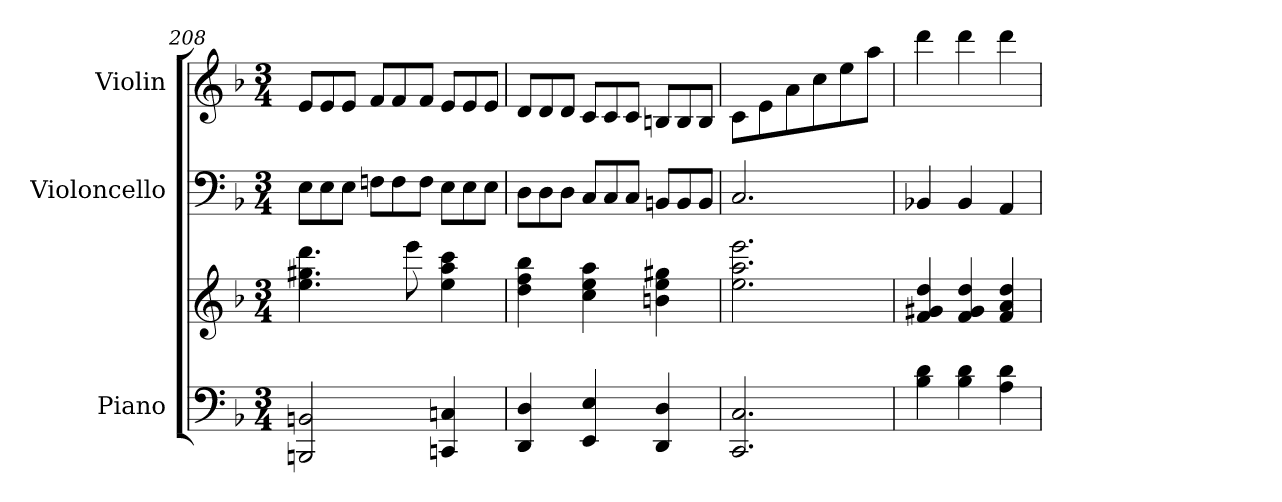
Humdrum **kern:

**kern	**kern	**kern	**kern
*part3	*part3	*part2	*part1
*staff4	*staff3	*staff2	*staff1
*I"Piano	*	*I"Violoncello	*I"Violin
*I'Pno	*	*I'Vc	*I'Vln
*clefF4	*clefG2	*clefF4	*clefG2
*k[b-]	*k[b-]	*k[b-]	*k[b-]
*M3/4	*M3/4	*M3/4	*M3/4
*	*	*Xtuplet	*Xtuplet
=208	=208	=208	=208
2BBBn/ 2BBn/	4.ee\ 4.gg#X\ 4.ddd\	12E\L	12e/L
.	.	12E\	12e/
.	.	12E\J	12e/J
.	.	12Fn\L	12f/L
.	.	12F\	12f/
.	8eee\	.	.
.	.	12F\J	12f/J
4CCn/ 4Cn/	4ee\ 4aa\ 4ccc\	12E\L	12e/L
.	.	12E\	12e/
.	.	12E\J	12e/J
=209	=209	=209	=209
4DD/ 4D/	4dd\ 4ff\ 4bb-\	12D\L	12d/L
.	.	12D\	12d/
.	.	12D\J	12d/J
4EE/ 4E/	4cc\ 4ee\ 4aa\	12C/L	12c/L
.	.	12C/	12c/
.	.	12C/J	12c/J
4DD/ 4D/	4bn\ 4ee\ 4gg#X\	12BBn/L	12Bn/L
.	.	12BB/	12B/
.	.	12BB/J	12B/J
=210	=210	=210	=210
2.CC/ 2.C/	2.ee\ 2.aa\ 2.eee\	2.C/	8c\L
.	.	.	8e\
.	.	.	8a\
.	.	.	8cc\
.	.	.	8ee\
.	.	.	8aa\J
=211	=211	=211	=211
4B-\ 4d\	4f/ 4g#X/ 4dd/	4BB-X/	4ddd\
4B-\ 4d\	4f/ 4g#/ 4dd/	4BB-/	4ddd\
4A\ 4d\	4f/ 4a/ 4dd/	4AA/	4ddd\
=	=	=	=
*-	*-	*-	*-
